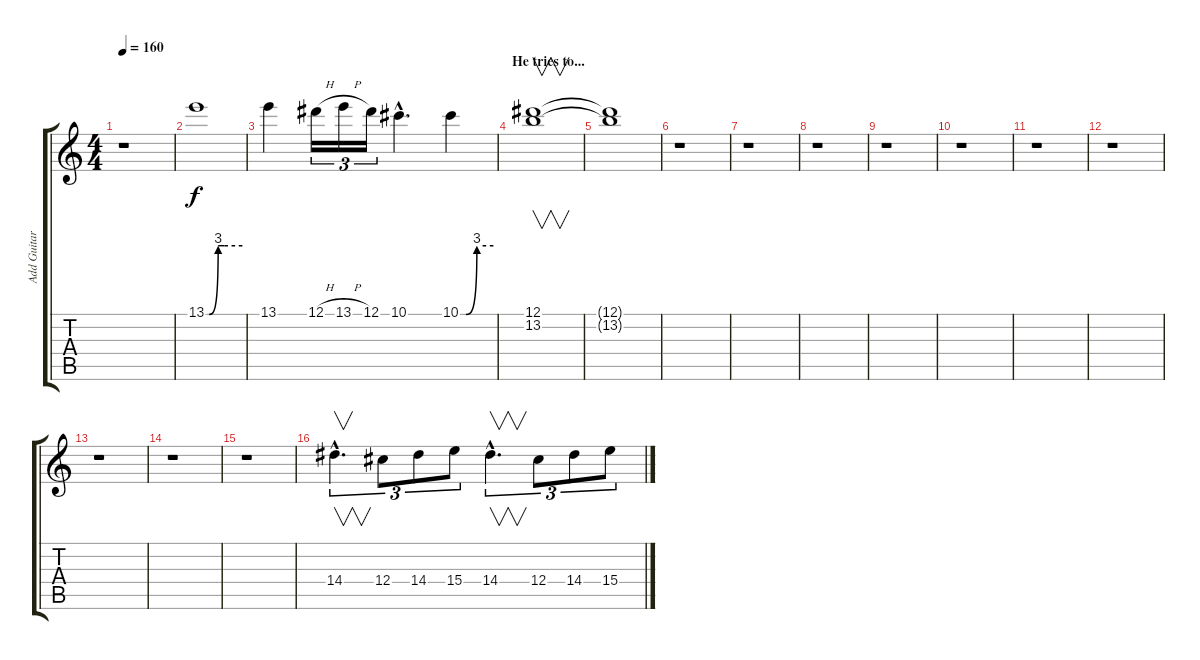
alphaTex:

\track ("Add Guitar 1" "Add Guitar") {instrument distortionguitar}
\staff {score tabs}
\tuning (Eb4 Bb3 Gb3 Db3 Ab2 Eb2) {hide}
\ts (4 4)
\tempo 160
\clef g2
\ks c
r.1{dy f} |
13.1{be (custom 0 0 5 0 20 12 30 12 60 12)}.1 |
13.1.4 12.1{h}.16{tu (3 2)} 13.1{h}.16{tu (3 2)} 12.1.16{tu (3 2)} 10.1{hac}.4{d} 10.1{be (custom 0 0 10 0 30 12 60 12)}.4 |
\section ("" "He tries to...")
(12.1 13.2).1{v} |
(12.1{t} 13.2{t}).1 |
r.1 |
r.1 |
r.1 |
r.1 |
r.1 |
r.1 |
r.1 |
r.1 |
r.1 |
r.1 |
14.4{hac}.4{v d tu (3 2)} 12.4.8{tu (3 2)} 14.4.8{tu (3 2)} 15.4.8{tu (3 2)} 14.4{hac}.4{v d tu (3 2)} 12.4.8{tu (3 2)} 14.4.8{tu (3 2)} 15.4.8{tu (3 2)}
